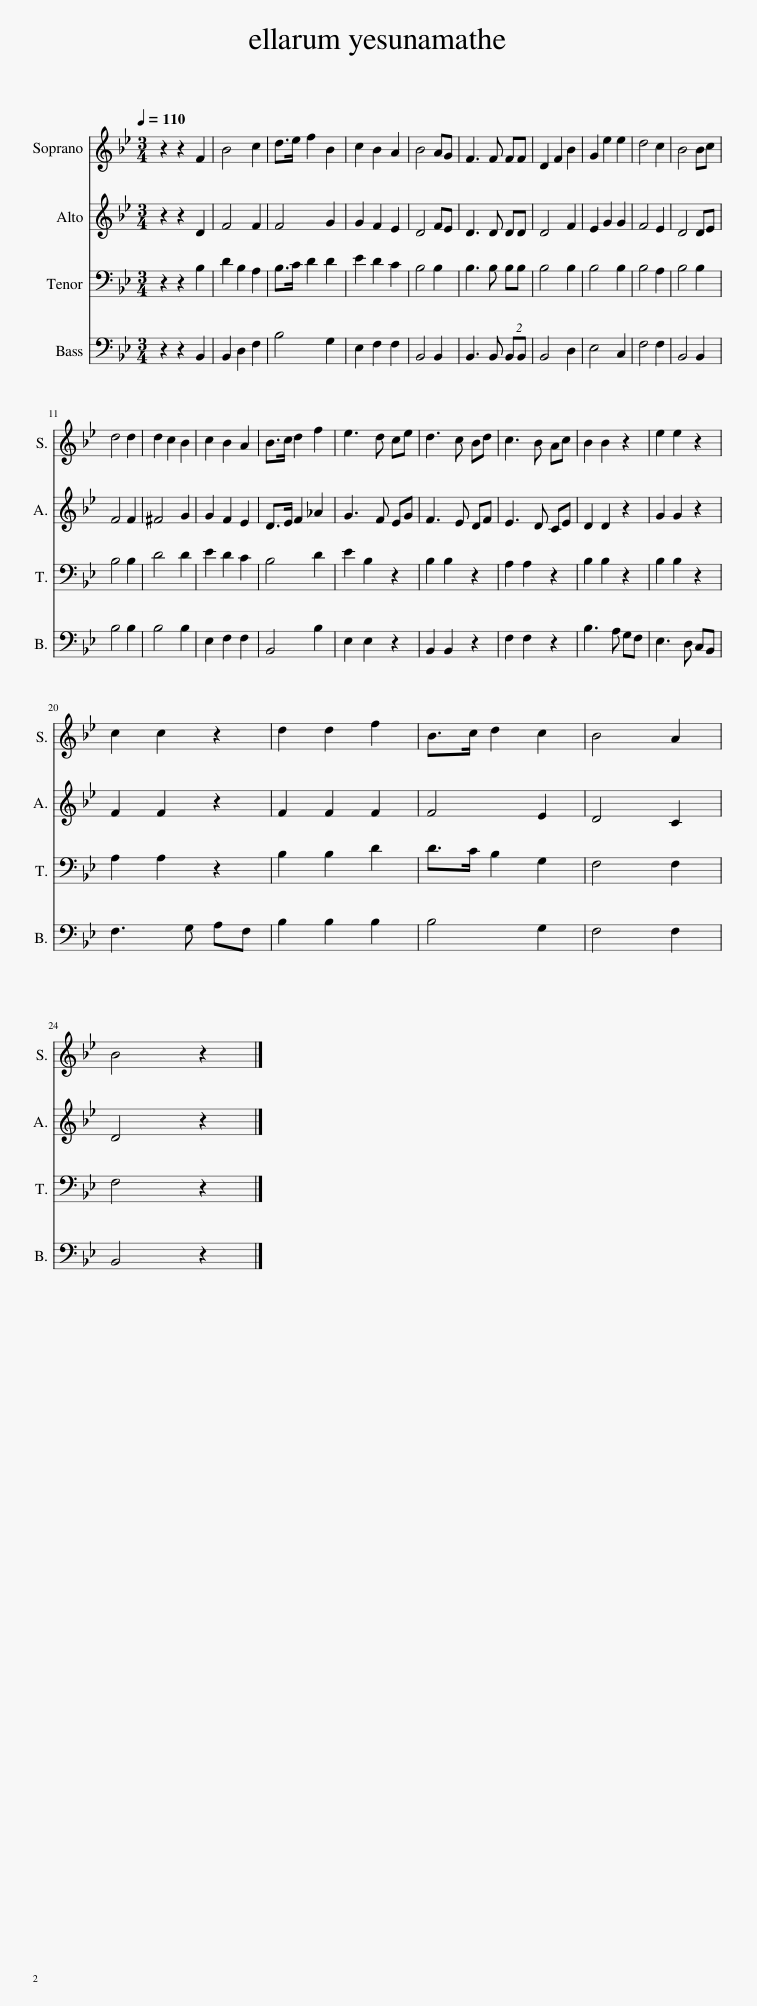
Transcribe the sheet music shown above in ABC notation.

X:1
%%score 1 2 3 4
L:1/8
Q:1/4=110
M:3/4
I:linebreak $
K:Bb
V:1 treble
V:2 treble
V:3 bass
V:4 bass
V:1
 z2 z2 F2 | B4 c2 | d>e f2 B2 | c2 B2 A2 | B4 AG | %5
 F3 F FF | D2 F2 B2 | G2 e2 e2 | d4 c2 | B4 Bc |$ %10
 d4 d2 | d2 c2 B2 | c2 B2 A2 | B>c d2 f2 | e3 d ce | %15
 d3 c Bd | c3 B Ac | B2 B2 z2 | e2 e2 z2 |$ c2 c2 z2 | %20
 d2 d2 f2 | B>c d2 c2 | B4 A2 |$ B4 z2 |] %24
V:2
 z2 z2 D2 | F4 F2 | F4 G2 | G2 F2 E2 | D4 FE | %5
 D3 D DD | D4 F2 | E2 G2 G2 | F4 E2 | D4 DE |$ %10
 F4 F2 | ^F4 G2 | G2 F2 E2 | D>E F2 _A2 | G3 F EG | %15
 F3 E DF | E3 D CE | D2 D2 z2 | G2 G2 z2 |$ F2 F2 z2 | %20
 F2 F2 F2 | F4 E2 | D4 C2 |$ D4 z2 |] %24
V:3
 z2 z2 B,2 | D2 B,2 A,2 | B,>C D2 D2 | E2 D2 C2 | B,4 B,2 | %5
 B,3 B, B,B, | B,4 B,2 | B,4 B,2 | B,4 A,2 | B,4 B,2 |$ %10
 B,4 B,2 | D4 D2 | E2 D2 C2 | B,4 D2 | E2 B,2 z2 | %15
 B,2 B,2 z2 | A,2 A,2 z2 | B,2 B,2 z2 | B,2 B,2 z2 |$ A,2 A,2 z2 | %20
 B,2 B,2 D2 | D>C B,2 G,2 | F,4 F,2 |$ F,4 z2 |] %24
V:4
 z2 z2 B,,2 | B,,2 D,2 F,2 | B,4 G,2 | E,2 F,2 F,2 | B,,4 B,,2 | %5
 B,,3 B,, B,,B,, | B,,4 D,2 | E,4 C,2 | F,4 F,2 | B,,4 B,,2 |$ %10
 B,4 B,2 | B,4 B,2 | E,2 F,2 F,2 | B,,4 B,2 | E,2 E,2 z2 | %15
 B,,2 B,,2 z2 | F,2 F,2 z2 | B,3 A, G,F, | E,3 D, C,B,, |$ F,3 G, A,F, | %20
 B,2 B,2 B,2 | B,4 G,2 | F,4 F,2 |$ B,,4 z2 |] %24
